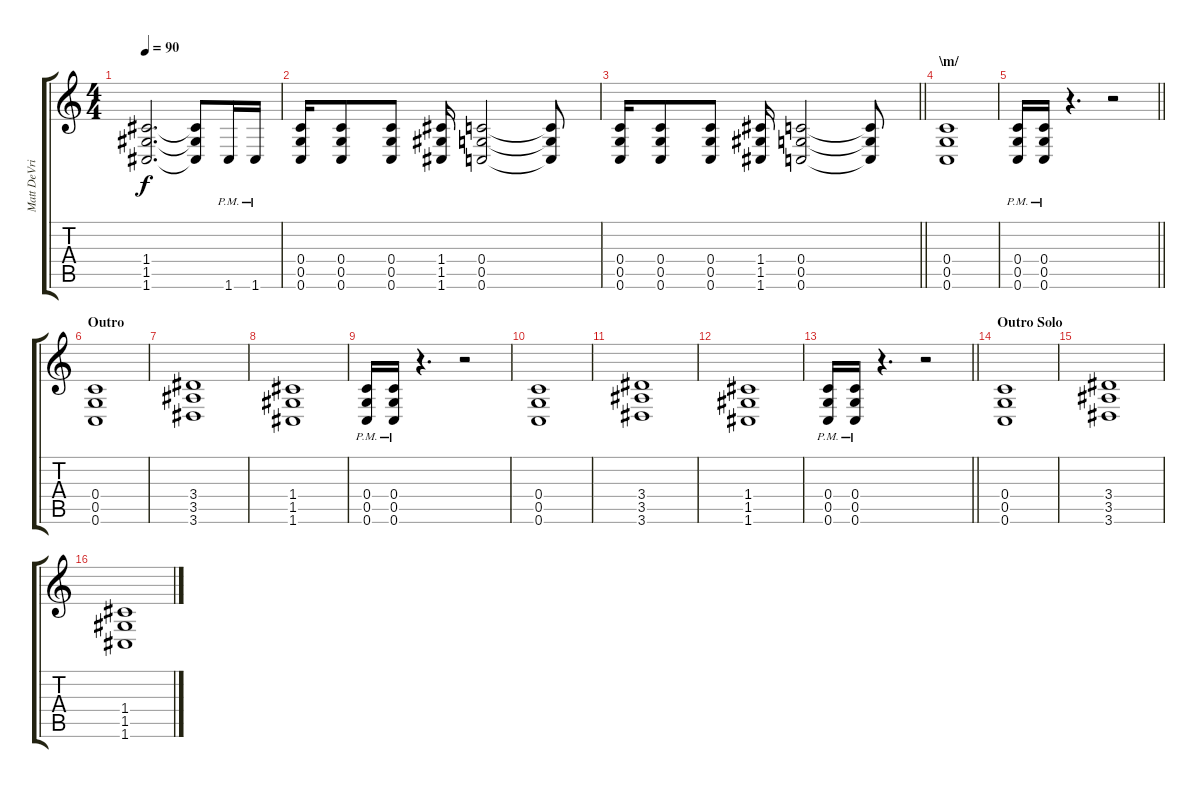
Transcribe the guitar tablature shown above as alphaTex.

\track ("Matt DeVries" "Matt DeVri") {instrument distortionguitar}
\staff {score tabs}
\tuning (D4 A3 F3 C3 G2 C2) {hide}
\ts (4 4)
\tempo 90
\clef g2
\ks c
(1.4 1.5 1.6).2{d dy f} (1.4{t} 1.5{t} 1.6{t}).8 1.6{pm}.16 1.6{pm}.16 |
(0.4 0.5 0.6).16 (0.4 0.5 0.6).8 (0.4 0.5 0.6).8 (1.4 1.5 1.6).16 (0.4 0.5 0.6).2 (0.4{t} 0.5{t} 0.6{t}).8 |
\barLineRight lightlight
(0.4 0.5 0.6).16 (0.4 0.5 0.6).8 (0.4 0.5 0.6).8 (1.4 1.5 1.6).16 (0.4 0.5 0.6).2 (0.4{t} 0.5{t} 0.6{t}).8 |
\section ("" "\\m/")
(0.4 0.5 0.6).1 |
\barLineRight lightlight
(0.4{pm} 0.5{pm} 0.6{pm}).16 (0.4{pm} 0.5 0.6).16 r.4{d} r.2 |
\section ("" "Outro")
(0.4 0.5 0.6).1 |
(3.4 3.5 3.6).1 |
(1.4 1.5 1.6).1 |
(0.4{pm} 0.5{pm} 0.6{pm}).16 (0.4{pm} 0.5 0.6).16 r.4{d} r.2 |
(0.4 0.5 0.6).1 |
(3.4 3.5 3.6).1 |
(1.4 1.5 1.6).1 |
\barLineRight lightlight
(0.4{pm} 0.5{pm} 0.6{pm}).16 (0.4{pm} 0.5 0.6).16 r.4{d} r.2 |
\section ("" "Outro Solo")
(0.4 0.5 0.6).1 |
(3.4 3.5 3.6).1 |
(1.4 1.5 1.6).1
